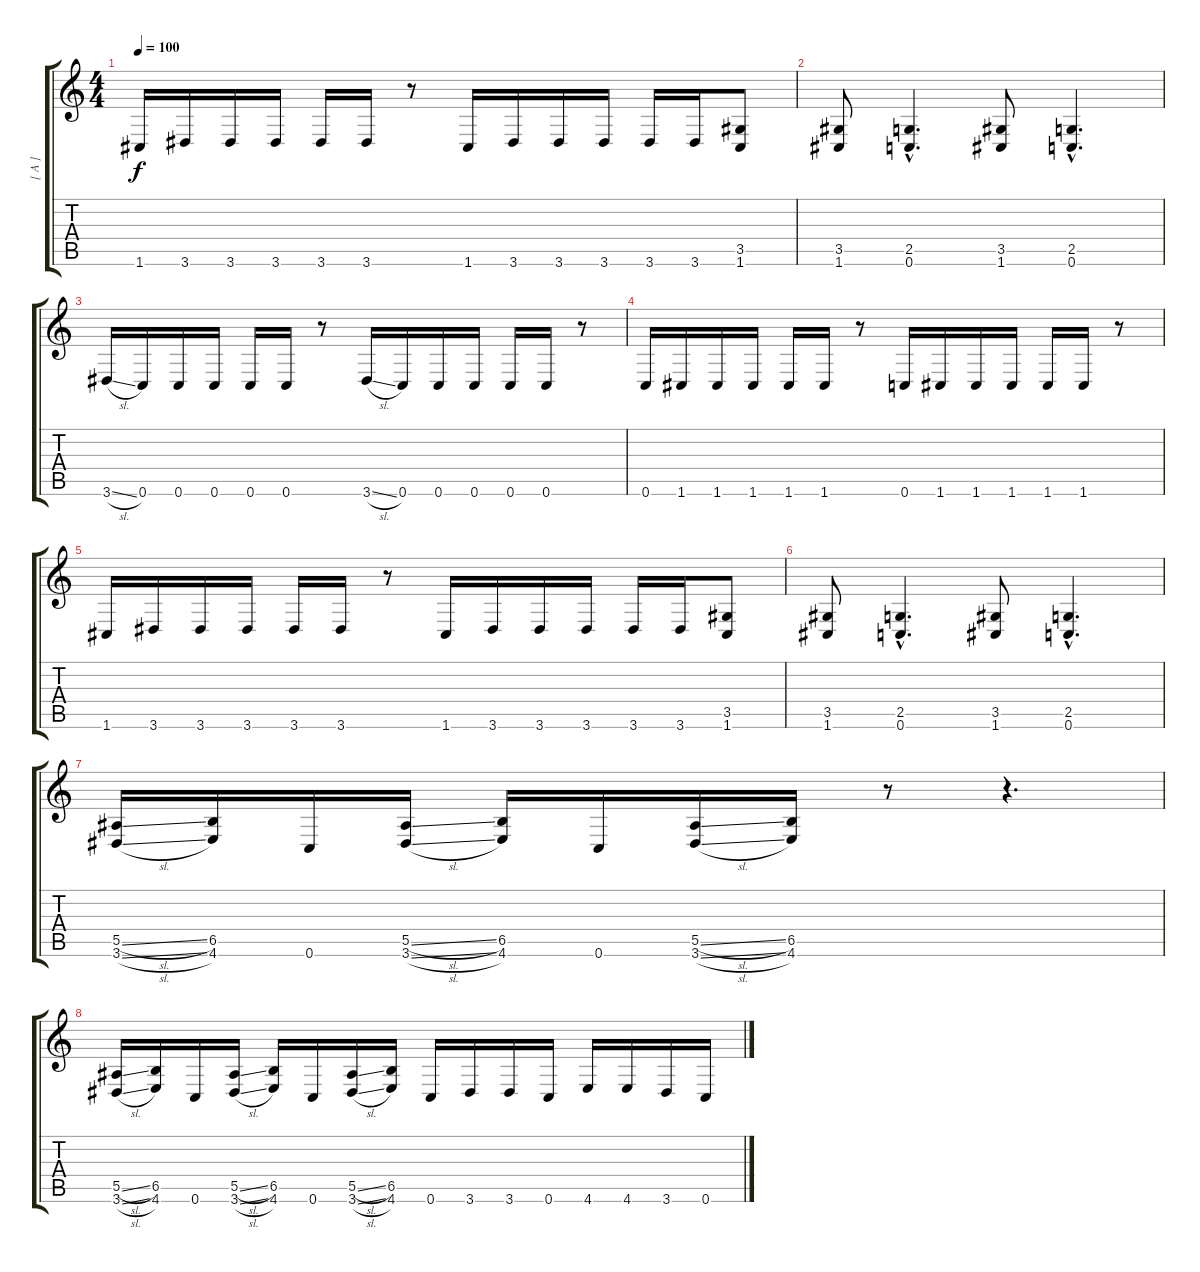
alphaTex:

\track ("[ A ]" "[ A ]") {instrument distortionguitar}
\staff {score tabs}
\tuning (C4 G3 Eb3 Bb2 F2 C2) {hide}
\ts (4 4)
\tempo 100
\clef g2
\ks c
1.6.16{dy f} 3.6.16 3.6.16 3.6.16 3.6.16 3.6.16 r.8 1.6.16 3.6.16 3.6.16 3.6.16 3.6.16 3.6.16 (3.5 1.6).8 |
(3.5 1.6).8 (2.5{hac} 0.6{hac}).4{d} (3.5 1.6).8 (2.5{hac} 0.6{hac}).4{d} |
3.6{sl}.16 0.6.16 0.6.16 0.6.16 0.6.16 0.6.16 r.8 3.6{sl}.16 0.6.16 0.6.16 0.6.16 0.6.16 0.6.16 r.8 |
0.6.16 1.6.16 1.6.16 1.6.16 1.6.16 1.6.16 r.8 0.6.16 1.6.16 1.6.16 1.6.16 1.6.16 1.6.16 r.8 |
1.6.16 3.6.16 3.6.16 3.6.16 3.6.16 3.6.16 r.8 1.6.16 3.6.16 3.6.16 3.6.16 3.6.16 3.6.16 (3.5 1.6).8 |
(3.5 1.6).8 (2.5{hac} 0.6{hac}).4{d} (3.5 1.6).8 (2.5{hac} 0.6{hac}).4{d} |
(5.5{sl} 3.6{sl}).16 (6.5 4.6).16 0.6.16 (5.5{sl} 3.6{sl}).16 (6.5 4.6).16 0.6.16 (5.5{sl} 3.6{sl}).16 (6.5 4.6).16 r.8 r.4{d} |
(5.5{sl} 3.6{sl}).16 (6.5 4.6).16 0.6.16 (5.5{sl} 3.6{sl}).16 (6.5 4.6).16 0.6.16 (5.5{sl} 3.6{sl}).16 (6.5 4.6).16 0.6.16 3.6.16 3.6.16 0.6.16 4.6.16 4.6.16 3.6.16 0.6.16
